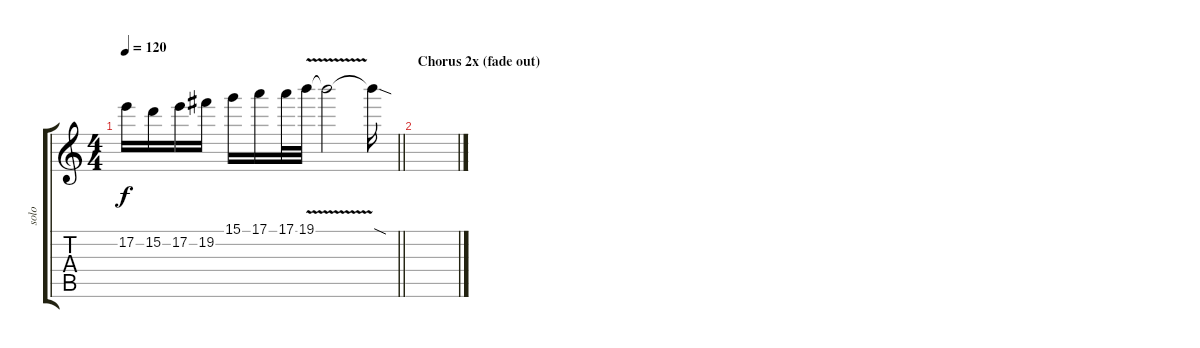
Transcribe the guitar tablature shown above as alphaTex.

\track ("solo" "solo") {instrument overdrivenguitar}
\staff {score tabs}
\tuning (E4 B3 G3 D3 A2 D2) {hide}
\ts (4 4)
\tempo 120
\clef g2
\barLineRight lightlight
\ks c
17.2.16{dy f} 15.2.16 17.2.16 19.2.16 15.1.16 17.1.16 17.1.32 19.1{v}.32 19.1{t}.2 19.1{sod t}.16 |
\section ("" "Chorus 2x (fade out)")
